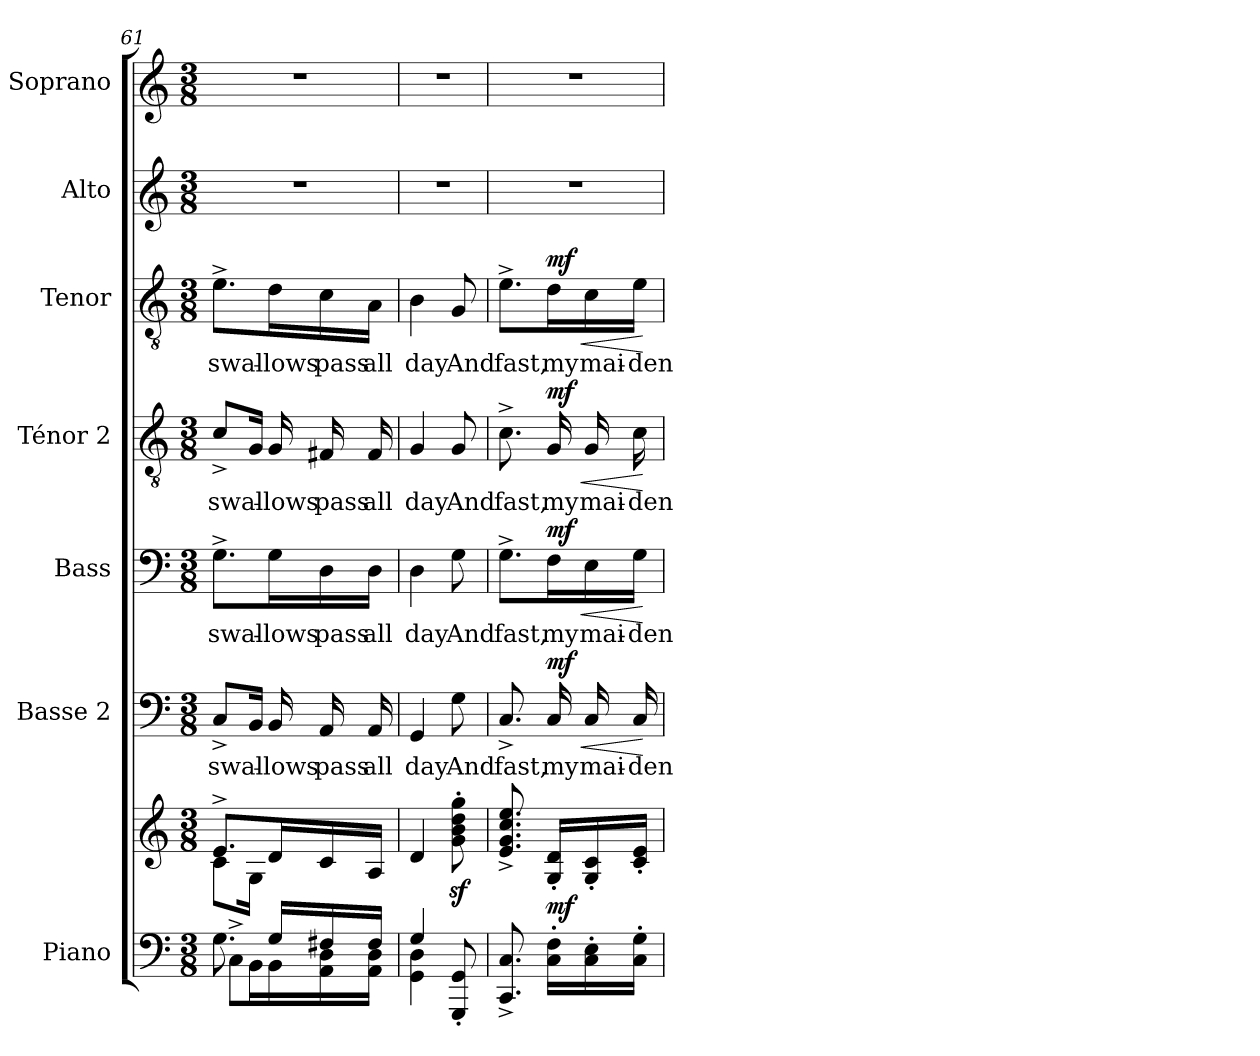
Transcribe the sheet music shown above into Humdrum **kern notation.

**kern	**kern	**dynam	**kern	**text	**dynam	**kern	**text	**dynam	**kern	**text	**dynam	**kern	**text	**dynam	**kern	**kern
*part7	*part7	*part7	*part6	*part6	*part6	*part5	*part5	*part5	*part4	*part4	*part4	*part3	*part3	*part3	*part2	*part1
*staff8	*staff7	*staff7/8	*staff6	*staff6	*staff6	*staff5	*staff5	*staff5	*staff4	*staff4	*staff4	*staff3	*staff3	*staff3	*staff2	*staff1
*I"Piano	*	*	*I"Basse 2	*	*	*I"Bass	*	*	*I"Ténor 2	*	*	*I"Tenor	*	*	*I"Alto	*I"Soprano
*I'Pno	*	*	*	*	*	*	*	*	*	*	*	*	*	*	*	*
*clefF4	*clefG2	*	*clefF4	*	*	*clefF4	*	*	*clefGv2	*	*	*clefGv2	*	*	*clefG2	*clefG2
*k[]	*k[]	*	*k[]	*	*	*k[]	*	*	*k[]	*	*	*k[]	*	*	*k[]	*k[]
*M3/8	*M3/8	*	*M3/8	*	*	*M3/8	*	*	*M3/8	*	*	*M3/8	*	*	*M3/8	*M3/8
=61	=61	=61	=61	=61	=61	=61	=61	=61	=61	=61	=61	=61	=61	=61	=61	=61
*^	*^	*	*	*	*	*	*	*	*	*	*	*	*	*	*	*
*	*^	*	*	*	*	*	*	*	*	*	*	*	*	*	*	*	*	*
!	!	!	!	!	!	!	!LO:LY:b	!	!	!LO:LY:b	!	!	!LO:LY:b	!	!	!LO:LY:b	!	!	!
8.ryy	8.G\	8C^\L	8.e^/L	8c\L	.	8C^/L	swal-	.	8.G^\L	swal-	.	8c^/L	swal-	.	8.e^\L	swal-	.	4.r	4.r
.	.	16BB\L	.	16G\Jk	.	16BB/Jk	.	.	.	.	.	16G/Jk	.	.	.	.	.	.	.
!	!	!	!	!	!	!	!LO:LY:b	!	!	!LO:LY:b	!	!	!LO:LY:b	!	!	!LO:LY:b	!	!	!
16G/LL	16ryy	16BB\	16d/L	8.ryy	.	16BB/	-lows	.	16G\L	-lows	.	16G/	-lows	.	16d\L	-lows	.	.	.
!	!	!	!	!	!	!	!LO:LY:b	!	!	!LO:LY:b	!	!	!LO:LY:b	!	!	!LO:LY:b	!	!	!
16F#X/	8ryy	16AA\ 16D\	16c/	.	.	16AA/	pass	.	16D\	pass	.	16F#X/	pass	.	16c\	pass	.	.	.
!	!	!	!	!	!	!	!LO:LY:b	!	!	!LO:LY:b	!	!	!LO:LY:b	!	!	!LO:LY:b	!	!	!
16F#/JJ	.	16AA\ 16D\JJ	16A/JJ	.	.	16AA/	all	.	16D\JJ	all	.	16F#/	all	.	16A\JJ	all	.	.	.
*	*	*	*v	*v	*	*	*	*	*	*	*	*	*	*	*	*	*	*	*
=62	=62	=62	=62	=62	=62	=62	=62	=62	=62	=62	=62	=62	=62	=62	=62	=62	=62	=62
!	!	!	!	!	!	!LO:LY:b	!	!	!LO:LY:b	!	!	!LO:LY:b	!	!	!LO:LY:b	!	!	!
*	*v	*v	*	*	*	*	*	*	*	*	*	*	*	*	*	*	*	*
4G/	4GG\ 4D\	4d/	.	4GG/	day	.	4D\	day	.	4G/	day	.	4B\	day	.	4.r	4.r
!	!	!	!	!	!LO:LY:b	!	!	!LO:LY:b	!	!	!LO:LY:b	!	!	!LO:LY:b	!	!	!
8GGG/' 8GG/'	8ryy	8g\z<' 8b\z<' 8dd\z<' 8gg\z<'	.	8G\	And	.	8G\	And	.	8G/	And	.	8G/	And	.	.	.
=63	=63	=63	=63	=63	=63	=63	=63	=63	=63	=63	=63	=63	=63	=63	=63	=63	=63
!	!	!	!	!	!LO:LY:b	!	!	!LO:LY:b	!	!	!LO:LY:b	!	!	!LO:LY:b	!	!	!
*v	*v	*	*	*	*	*	*	*	*	*	*	*	*	*	*	*	*
8.CC/^ 8.C/^	8.e/^ 8.g/^ 8.cc/^ 8.ee/^	.	8.C^/	fast,	.	8.G^\L	fast,	.	8.c^\	fast,	.	8.e^\L	fast,	.	4.r	4.r
!	!	!LO:DY:a=2	!	!LO:LY:b	!LO:HP:b	!	!LO:LY:b	!LO:HP:b	!	!LO:LY:b	!LO:HP:b	!	!LO:LY:b	!LO:HP:b	!	!
!	!	!	!	!	!LO:DY:n=1:a	!	!	!LO:DY:n=1:a	!	!	!LO:DY:n=1:a	!	!	!LO:DY:n=1:a	!	!
16C\' 16F\'LL	16G/' 16d/'LL	mf	16C/	my	< mf	16F\L	my	< mf	16G/	my	< mf	16d\L	my	< mf	.	.
!	!	!	!	!LO:LY:b	!	!	!LO:LY:b	!	!	!LO:LY:b	!	!	!LO:LY:b	!	!	!
16C\' 16E\'	16G/' 16c/'	.	16C/	mai-	.	16E\	mai-	.	16G/	mai-	.	16c\	mai-	.	.	.
!	!	!	!	!LO:LY:b	!	!	!LO:LY:b	!	!	!LO:LY:b	!	!	!LO:LY:b	!	!	!
16C\' 16G\'JJ	16c/' 16e/'JJ	.	16C/	-den	.	16G\JJ	-den	.	16c\	-den	.	16e\JJ	-den	.	.	.
.	.	.	.	.	[	.	.	[	.	.	[	.	.	[	.	.
=	=	=	=	=	=	=	=	=	=	=	=	=	=	=	=	=
*-	*-	*-	*-	*-	*-	*-	*-	*-	*-	*-	*-	*-	*-	*-	*-	*-
